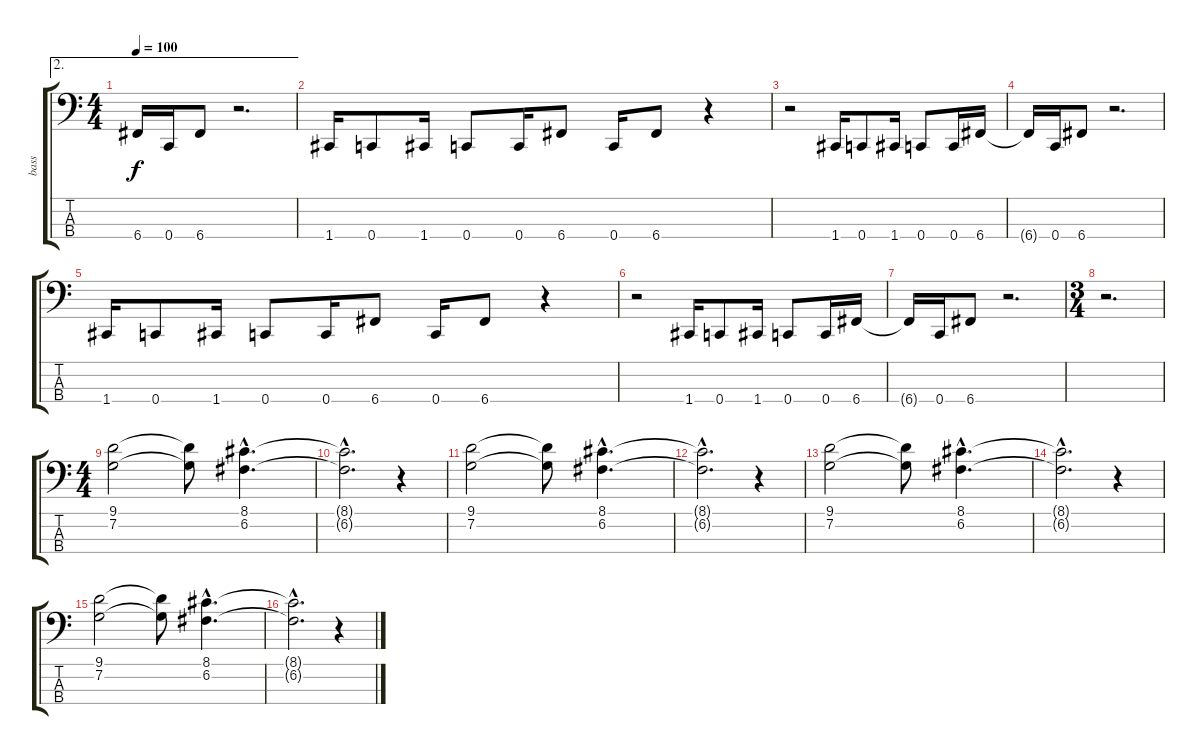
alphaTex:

\track ("bass" "bass") {instrument electricbassfinger}
\staff {score tabs}
\tuning (F2 C2 G1 C1) {hide}
\ae 2
\ts (4 4)
\tempo 100
\clef f4
\ks c
6.4{t}.16{dy f} 0.4.16 6.4.8 r.2{d} |
1.4.16 0.4.8 1.4.16 0.4.8 0.4.16 6.4.8 0.4.16 6.4.8 r.4 |
r.2 1.4.16 0.4.8 1.4.16 0.4.8 0.4.16 6.4.16 |
6.4{t}.16 0.4.16 6.4.8 r.2{d} |
1.4.16 0.4.8 1.4.16 0.4.8 0.4.16 6.4.8 0.4.16 6.4.8 r.4 |
r.2 1.4.16 0.4.8 1.4.16 0.4.8 0.4.16 6.4.16 |
6.4{t}.16 0.4.16 6.4.8 r.2{d} |
\ts (3 4)
r.2{d} |
\ts (4 4)
(9.1 7.2).2 (9.1{t} 7.2{t}).8 (8.1{hac} 6.2{hac}).4{d} |
(8.1{hac t} 6.2{hac t}).2{d} r.4 |
(9.1 7.2).2 (9.1{t} 7.2{t}).8 (8.1{hac} 6.2{hac}).4{d} |
(8.1{hac t} 6.2{hac t}).2{d} r.4 |
(9.1 7.2).2 (9.1{t} 7.2{t}).8 (8.1{hac} 6.2{hac}).4{d} |
(8.1{hac t} 6.2{hac t}).2{d} r.4 |
(9.1 7.2).2 (9.1{t} 7.2{t}).8 (8.1{hac} 6.2{hac}).4{d} |
(8.1{hac t} 6.2{hac t}).2{d} r.4
